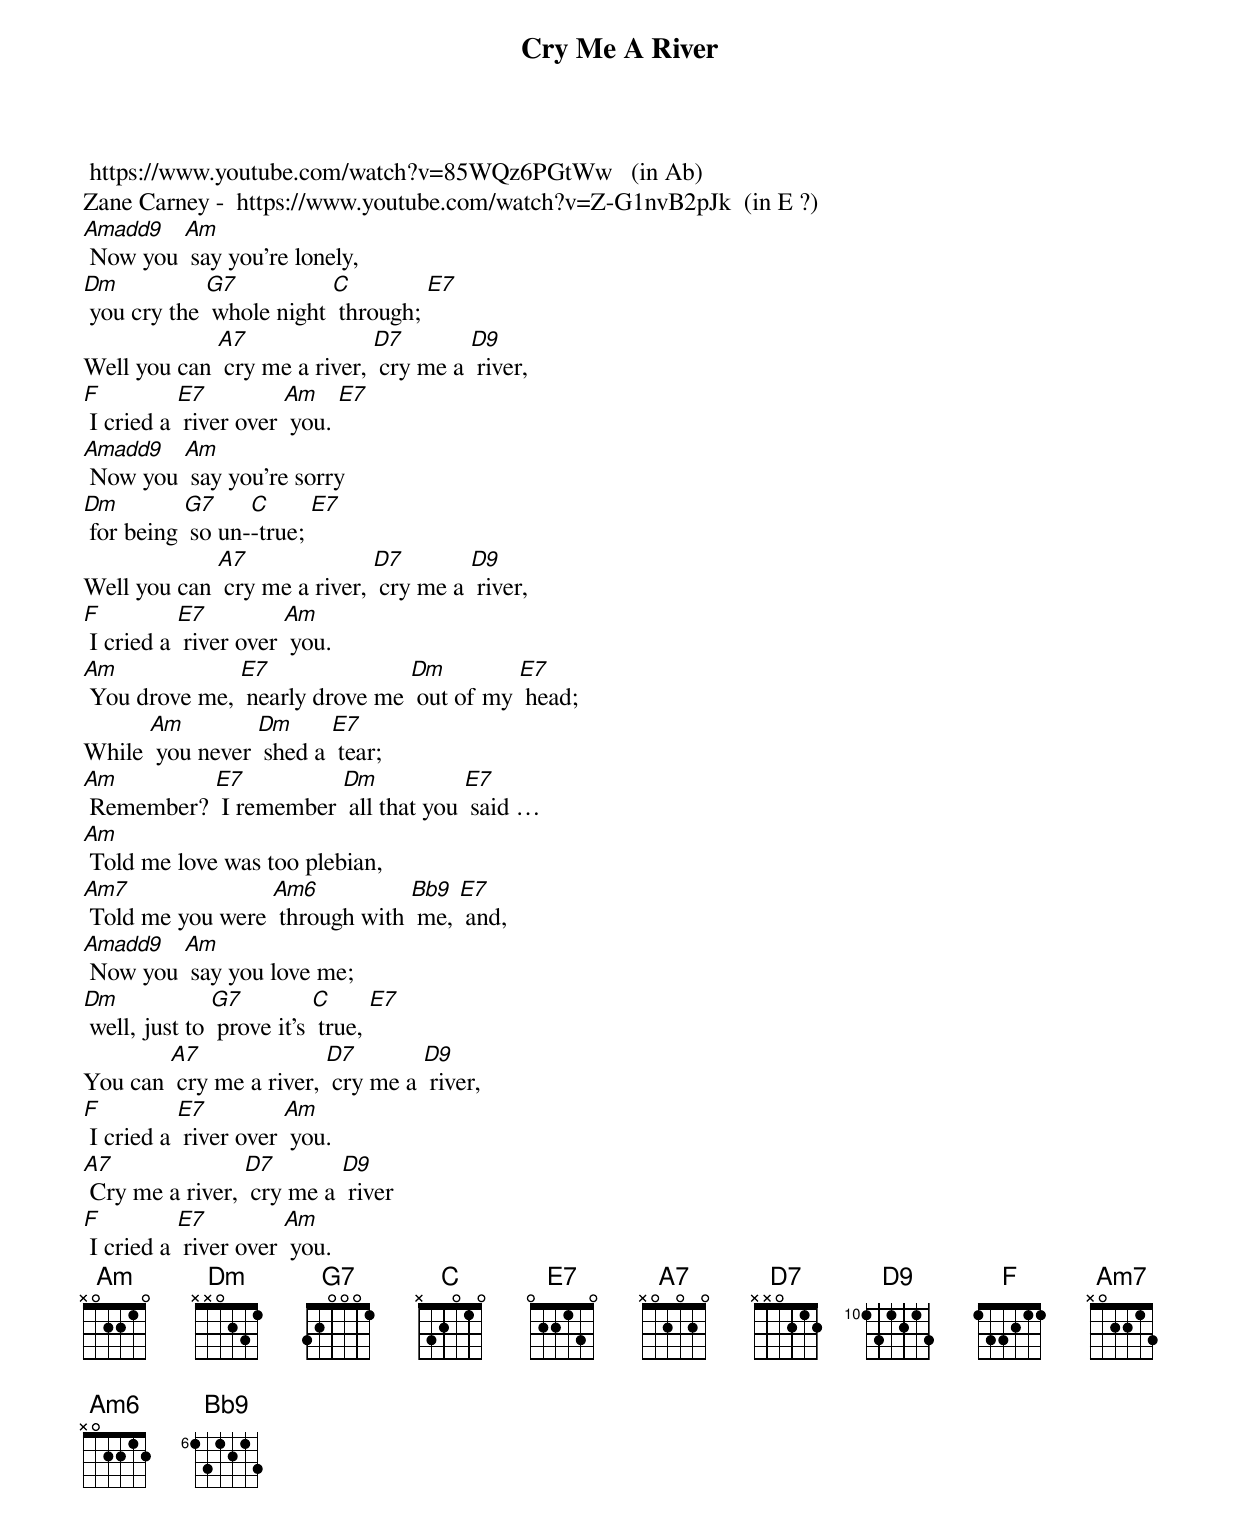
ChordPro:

{t: Cry Me A River }
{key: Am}
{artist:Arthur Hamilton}
{define: Amadd9 frets 2 0 0 2 fingers 1 0 0 2}
 https://www.youtube.com/watch?v=85WQz6PGtWw   (in Ab)
Zane Carney -  https://www.youtube.com/watch?v=Z-G1nvB2pJk  (in E ?)
{c: }
[Amadd9] Now you [Am] say you're lonely,
{c: }
[Dm] you cry the [G7] whole night [C] through; [E7]
Well you can [A7] cry me a river, [D7] cry me a [D9] river,
[F] I cried a [E7] river over [Am] you. [E7]
{c: }
[Amadd9] Now you [Am] say you're sorry
[Dm] for being [G7] so un-[C]-true; [E7]
Well you can [A7] cry me a river, [D7] cry me a [D9] river,
[F] I cried a [E7] river over [Am] you.
{c: }
[Am] You drove me, [E7] nearly drove me [Dm] out of my [E7] head;
While [Am] you never [Dm] shed a [E7] tear;
[Am] Remember? [E7] I remember [Dm] all that you [E7] said …
[Am] Told me love was too plebian,
[Am7] Told me you were [Am6] through with [Bb9] me, [E7] and,
{c: }
[Amadd9] Now you [Am] say you love me;
[Dm] well, just to [G7] prove it's [C] true, [E7]
You can [A7] cry me a river, [D7] cry me a [D9] river,
[F] I cried a [E7] river over [Am] you.
{c: }
[A7] Cry me a river, [D7] cry me a [D9] river
[F] I cried a [E7] river over [Am] you.
